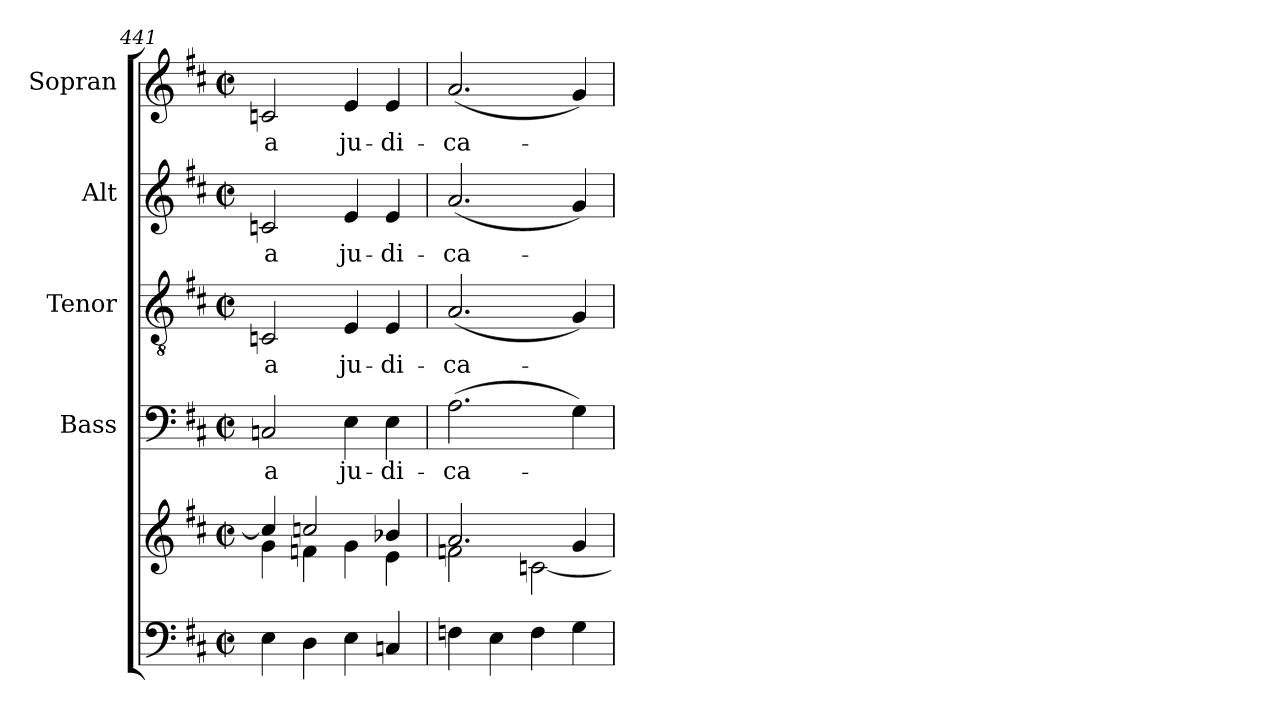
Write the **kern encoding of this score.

**kern	**kern	**kern	**text	**kern	**text	**kern	**text	**kern	**text
*part5	*part5	*part4	*part4	*part3	*part3	*part2	*part2	*part1	*part1
*staff6	*staff5	*staff4	*staff4	*staff3	*staff3	*staff2	*staff2	*staff1	*staff1
*	*	*I"Bass	*	*I"Tenor	*	*I"Alt	*	*I"Sopran	*
*	*	*I'B.	*	*I'T.	*	*I'A.	*	*I'S.	*
*clefF4	*clefG2	*clefF4	*	*clefGv2	*	*clefG2	*	*clefG2	*
*k[f#c#]	*k[f#c#]	*k[f#c#]	*	*k[f#c#]	*	*k[f#c#]	*	*k[f#c#]	*
*D:	*D:	*D:	*	*D:	*	*D:	*	*D:	*
*M2/2	*M2/2	*M2/2	*	*M2/2	*	*M2/2	*	*M2/2	*
*met(c|)	*met(c|)	*met(c|)	*	*met(c|)	*	*met(c|)	*	*met(c|)	*
=441	=441	=441	=441	=441	=441	=441	=441	=441	=441
*	*^	*	*	*	*	*	*	*	*
!	!	!	!	!LO:LY:b	!	!LO:LY:b	!	!LO:LY:b	!	!LO:LY:b
4E\	4cc/]	4g\	2Cn/	-a	2Cn/	-a	2cn/	-a	2cn/	-a
4D\	2ccn/	4fn\	.	.	.	.	.	.	.	.
!	!	!	!	!LO:LY:b	!	!LO:LY:b	!	!LO:LY:b	!	!LO:LY:b
4E\	.	4g\	4E\	ju-	4E/	ju-	4e/	ju-	4e/	ju-
!	!	!	!	!LO:LY:b	!	!LO:LY:b	!	!LO:LY:b	!	!LO:LY:b
4Cn/	4b-X/	4e\	4E\	-di-	4E/	-di-	4e/	-di-	4e/	-di-
=442	=442	=442	=442	=442	=442	=442	=442	=442	=442	=442
!	!	!	!	!LO:LY:b	!	!LO:LY:b	!	!LO:LY:b	!	!LO:LY:b
4Fn\	2.a/	2fn\	(>2.A\	-ca-	(<2.A/	-ca-	(<2.a/	-ca-	(<2.a/	-ca-
4E\	.	.	.	.	.	.	.	.	.	.
4F\	.	[<2cn\	.	.	.	.	.	.	.	.
4G\	4g/	.	4G\)	.	4G/)	.	4g/)	.	4g/)	.
*	*v	*v	*	*	*	*	*	*	*	*
=	=	=	=	=	=	=	=	=	=
*-	*-	*-	*-	*-	*-	*-	*-	*-	*-
